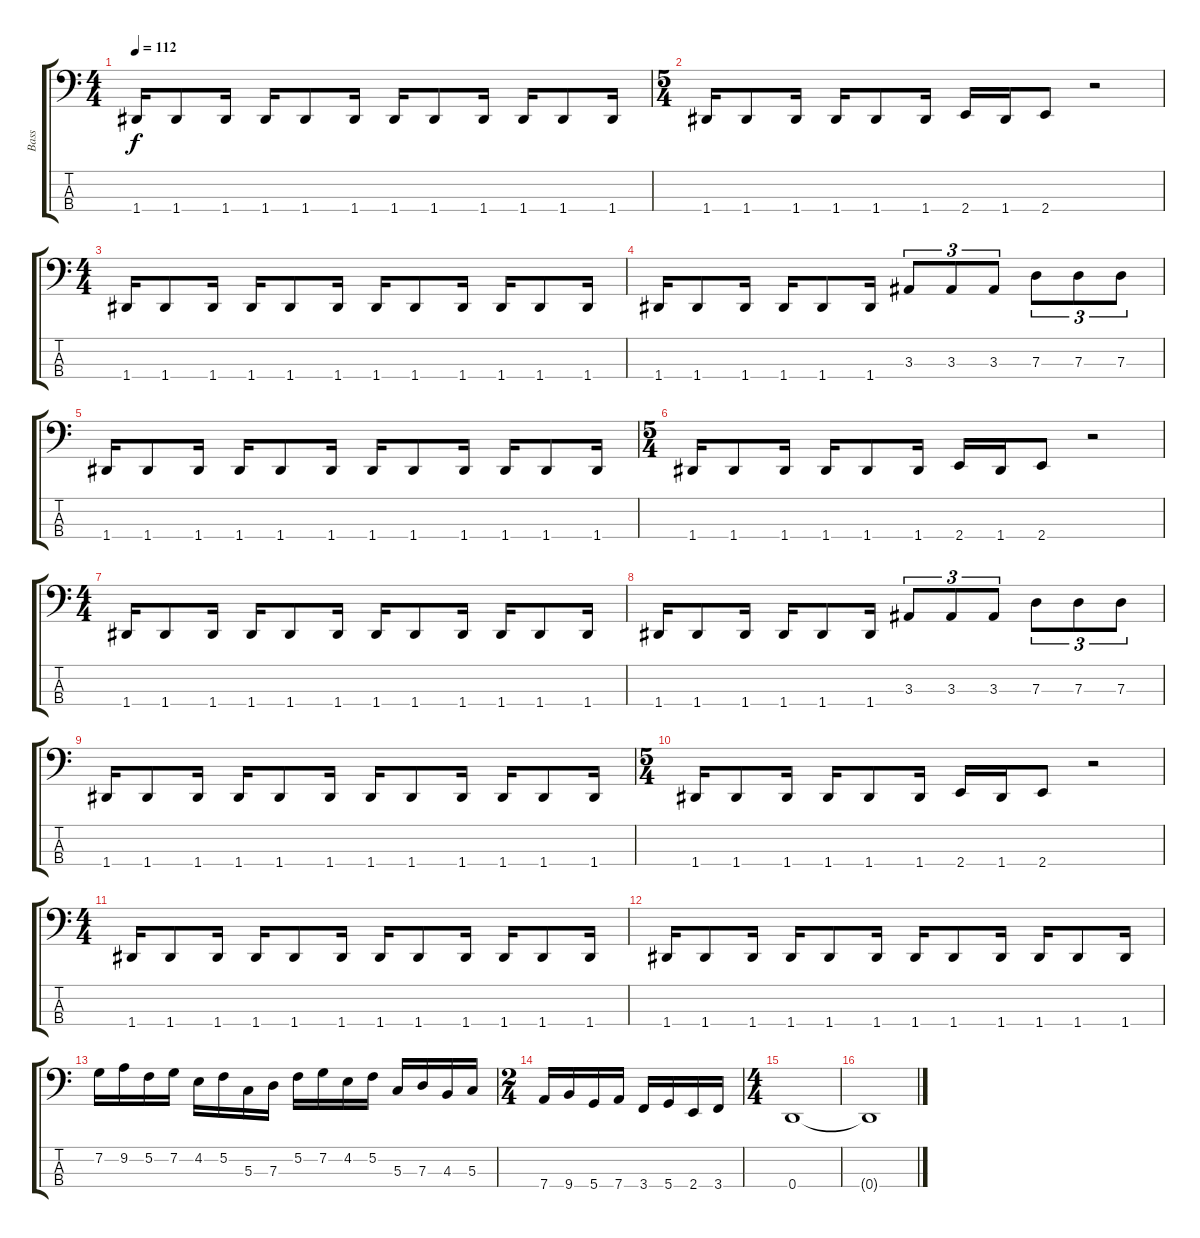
\track ("Bass" "Bass") {instrument electricbassfinger}
\staff {score tabs}
\tuning (F2 C2 G1 D1) {hide}
\ts (4 4)
\tempo 112
\clef f4
\ks c
1.4.16{dy f} 1.4.8 1.4.16 1.4.16 1.4.8 1.4.16 1.4.16 1.4.8 1.4.16 1.4.16 1.4.8 1.4.16 |
\ts (5 4)
1.4.16 1.4.8 1.4.16 1.4.16 1.4.8 1.4.16 2.4.16 1.4.16 2.4.8 r.2 |
\ts (4 4)
1.4.16 1.4.8 1.4.16 1.4.16 1.4.8 1.4.16 1.4.16 1.4.8 1.4.16 1.4.16 1.4.8 1.4.16 |
1.4.16 1.4.8 1.4.16 1.4.16 1.4.8 1.4.16 3.3.8{tu (3 2)} 3.3.8{tu (3 2)} 3.3.8{tu (3 2)} 7.3.8{tu (3 2)} 7.3.8{tu (3 2)} 7.3.8{tu (3 2)} |
1.4.16 1.4.8 1.4.16 1.4.16 1.4.8 1.4.16 1.4.16 1.4.8 1.4.16 1.4.16 1.4.8 1.4.16 |
\ts (5 4)
1.4.16 1.4.8 1.4.16 1.4.16 1.4.8 1.4.16 2.4.16 1.4.16 2.4.8 r.2 |
\ts (4 4)
1.4.16 1.4.8 1.4.16 1.4.16 1.4.8 1.4.16 1.4.16 1.4.8 1.4.16 1.4.16 1.4.8 1.4.16 |
1.4.16 1.4.8 1.4.16 1.4.16 1.4.8 1.4.16 3.3.8{tu (3 2)} 3.3.8{tu (3 2)} 3.3.8{tu (3 2)} 7.3.8{tu (3 2)} 7.3.8{tu (3 2)} 7.3.8{tu (3 2)} |
1.4.16 1.4.8 1.4.16 1.4.16 1.4.8 1.4.16 1.4.16 1.4.8 1.4.16 1.4.16 1.4.8 1.4.16 |
\ts (5 4)
1.4.16 1.4.8 1.4.16 1.4.16 1.4.8 1.4.16 2.4.16 1.4.16 2.4.8 r.2 |
\ts (4 4)
1.4.16 1.4.8 1.4.16 1.4.16 1.4.8 1.4.16 1.4.16 1.4.8 1.4.16 1.4.16 1.4.8 1.4.16 |
1.4.16 1.4.8 1.4.16 1.4.16 1.4.8 1.4.16 1.4.16 1.4.8 1.4.16 1.4.16 1.4.8 1.4.16 |
7.2.16 9.2.16 5.2.16 7.2.16 4.2.16 5.2.16 5.3.16 7.3.16 5.2.16 7.2.16 4.2.16 5.2.16 5.3.16 7.3.16 4.3.16 5.3.16 |
\ts (2 4)
7.4.16 9.4.16 5.4.16 7.4.16 3.4.16 5.4.16 2.4.16 3.4.16 |
\ts (4 4)
0.4.1 |
0.4{t}.1
